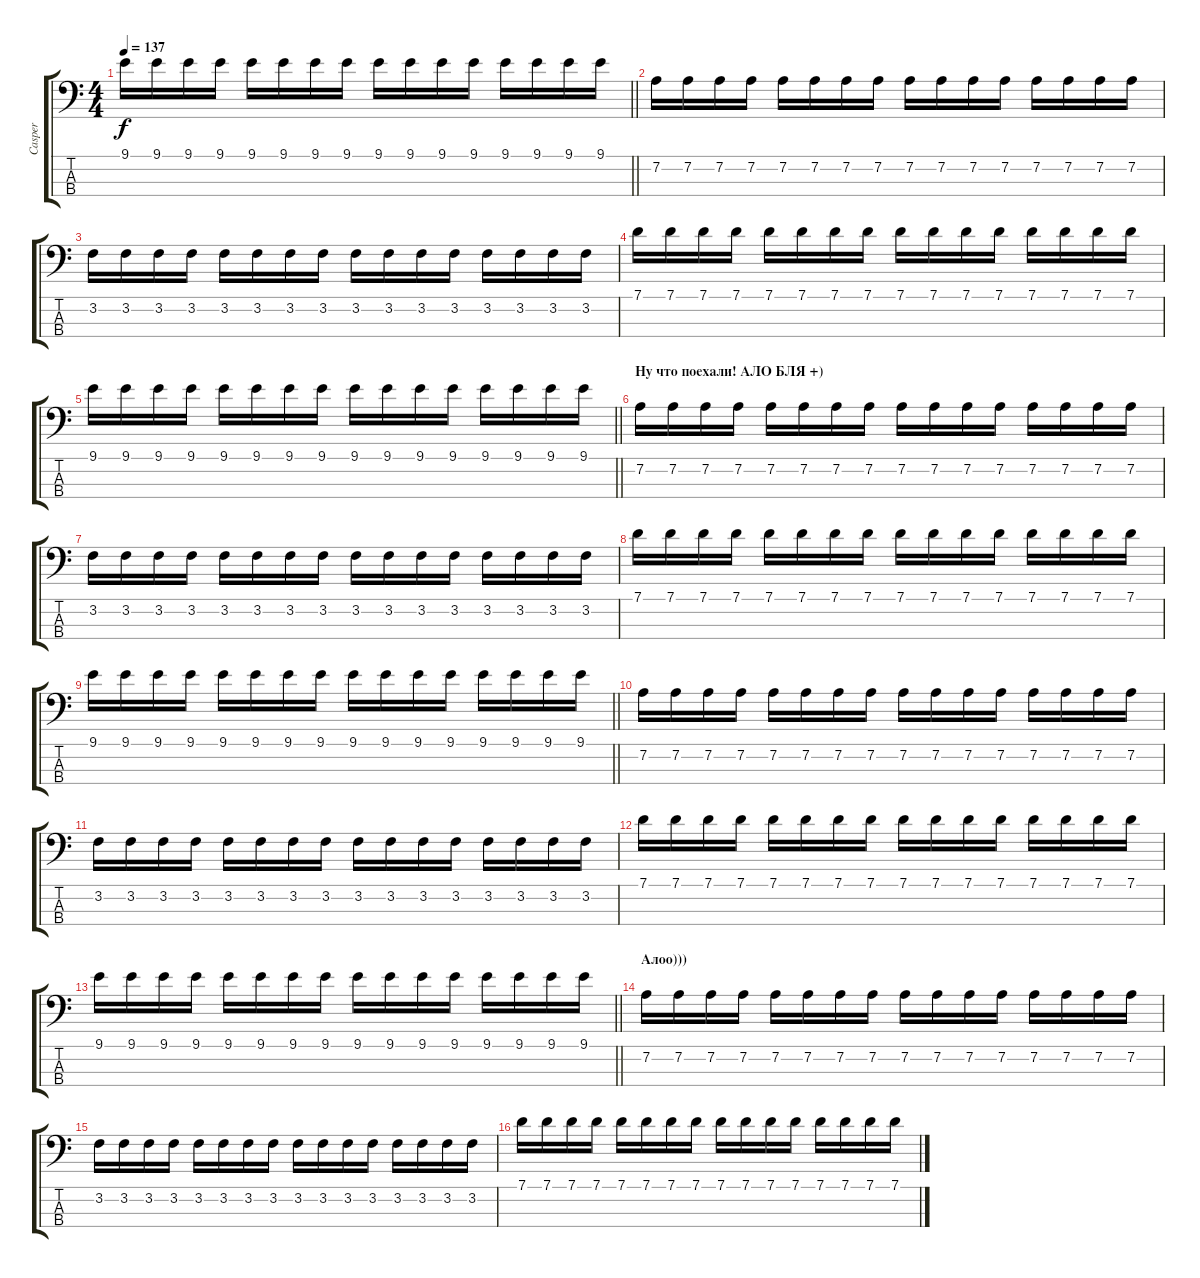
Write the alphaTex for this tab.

\track ("Casper" "Casper") {instrument electricbassfinger}
\staff {score tabs}
\tuning (G2 D2 A1 E1) {hide}
\ts (4 4)
\tempo 137
\clef f4
\barLineRight lightlight
\ks c
9.1.16{dy f} 9.1.16 9.1.16 9.1.16 9.1.16 9.1.16 9.1.16 9.1.16 9.1.16 9.1.16 9.1.16 9.1.16 9.1.16 9.1.16 9.1.16 9.1.16 |
7.2.16 7.2.16 7.2.16 7.2.16 7.2.16 7.2.16 7.2.16 7.2.16 7.2.16 7.2.16 7.2.16 7.2.16 7.2.16 7.2.16 7.2.16 7.2.16 |
3.2.16 3.2.16 3.2.16 3.2.16 3.2.16 3.2.16 3.2.16 3.2.16 3.2.16 3.2.16 3.2.16 3.2.16 3.2.16 3.2.16 3.2.16 3.2.16 |
7.1.16 7.1.16 7.1.16 7.1.16 7.1.16 7.1.16 7.1.16 7.1.16 7.1.16 7.1.16 7.1.16 7.1.16 7.1.16 7.1.16 7.1.16 7.1.16 |
\barLineRight lightlight
9.1.16 9.1.16 9.1.16 9.1.16 9.1.16 9.1.16 9.1.16 9.1.16 9.1.16 9.1.16 9.1.16 9.1.16 9.1.16 9.1.16 9.1.16 9.1.16 |
\section ("" "Ну что поехали! АЛО БЛЯ +)")
7.2.16 7.2.16 7.2.16 7.2.16 7.2.16 7.2.16 7.2.16 7.2.16 7.2.16 7.2.16 7.2.16 7.2.16 7.2.16 7.2.16 7.2.16 7.2.16 |
3.2.16 3.2.16 3.2.16 3.2.16 3.2.16 3.2.16 3.2.16 3.2.16 3.2.16 3.2.16 3.2.16 3.2.16 3.2.16 3.2.16 3.2.16 3.2.16 |
7.1.16 7.1.16 7.1.16 7.1.16 7.1.16 7.1.16 7.1.16 7.1.16 7.1.16 7.1.16 7.1.16 7.1.16 7.1.16 7.1.16 7.1.16 7.1.16 |
\barLineRight lightlight
9.1.16 9.1.16 9.1.16 9.1.16 9.1.16 9.1.16 9.1.16 9.1.16 9.1.16 9.1.16 9.1.16 9.1.16 9.1.16 9.1.16 9.1.16 9.1.16 |
7.2.16 7.2.16 7.2.16 7.2.16 7.2.16 7.2.16 7.2.16 7.2.16 7.2.16 7.2.16 7.2.16 7.2.16 7.2.16 7.2.16 7.2.16 7.2.16 |
3.2.16 3.2.16 3.2.16 3.2.16 3.2.16 3.2.16 3.2.16 3.2.16 3.2.16 3.2.16 3.2.16 3.2.16 3.2.16 3.2.16 3.2.16 3.2.16 |
7.1.16 7.1.16 7.1.16 7.1.16 7.1.16 7.1.16 7.1.16 7.1.16 7.1.16 7.1.16 7.1.16 7.1.16 7.1.16 7.1.16 7.1.16 7.1.16 |
\barLineRight lightlight
9.1.16 9.1.16 9.1.16 9.1.16 9.1.16 9.1.16 9.1.16 9.1.16 9.1.16 9.1.16 9.1.16 9.1.16 9.1.16 9.1.16 9.1.16 9.1.16 |
\section ("" "Алоо)))")
7.2.16 7.2.16 7.2.16 7.2.16 7.2.16 7.2.16 7.2.16 7.2.16 7.2.16 7.2.16 7.2.16 7.2.16 7.2.16 7.2.16 7.2.16 7.2.16 |
3.2.16 3.2.16 3.2.16 3.2.16 3.2.16 3.2.16 3.2.16 3.2.16 3.2.16 3.2.16 3.2.16 3.2.16 3.2.16 3.2.16 3.2.16 3.2.16 |
7.1.16 7.1.16 7.1.16 7.1.16 7.1.16 7.1.16 7.1.16 7.1.16 7.1.16 7.1.16 7.1.16 7.1.16 7.1.16 7.1.16 7.1.16 7.1.16
